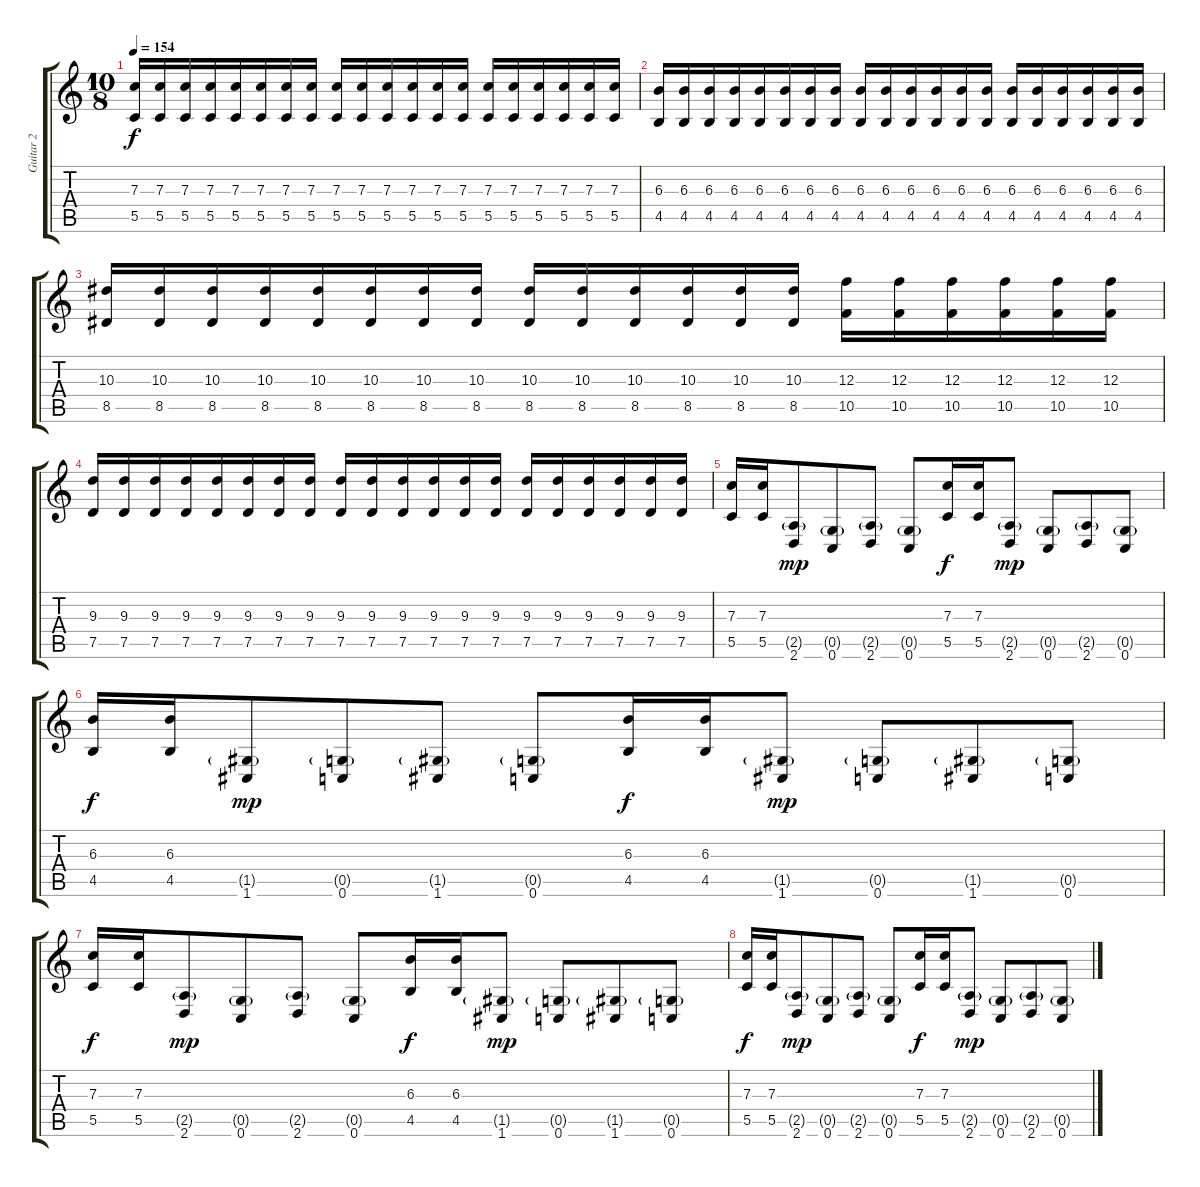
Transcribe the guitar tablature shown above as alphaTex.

\track ("Guitar 2" "Guitar 2") {instrument distortionguitar}
\staff {score tabs}
\tuning (D4 A3 F3 C3 G2 C2) {hide}
\ts (10 8)
\tempo 154
\clef g2
\ks c
(7.3 5.5).16{dy f volume 13 instrument distortionguitar} (7.3 5.5).16 (7.3 5.5).16 (7.3 5.5).16 (7.3 5.5).16 (7.3 5.5).16 (7.3 5.5).16 (7.3 5.5).16 (7.3 5.5).16 (7.3 5.5).16 (7.3 5.5).16 (7.3 5.5).16 (7.3 5.5).16 (7.3 5.5).16 (7.3 5.5).16 (7.3 5.5).16 (7.3 5.5).16 (7.3 5.5).16 (7.3 5.5).16 (7.3 5.5).16 |
(6.3 4.5).16 (6.3 4.5).16 (6.3 4.5).16 (6.3 4.5).16 (6.3 4.5).16 (6.3 4.5).16 (6.3 4.5).16 (6.3 4.5).16 (6.3 4.5).16 (6.3 4.5).16 (6.3 4.5).16 (6.3 4.5).16 (6.3 4.5).16 (6.3 4.5).16 (6.3 4.5).16 (6.3 4.5).16 (6.3 4.5).16 (6.3 4.5).16 (6.3 4.5).16 (6.3 4.5).16 |
(10.3 8.5).16 (10.3 8.5).16 (10.3 8.5).16 (10.3 8.5).16 (10.3 8.5).16 (10.3 8.5).16 (10.3 8.5).16 (10.3 8.5).16 (10.3 8.5).16 (10.3 8.5).16 (10.3 8.5).16 (10.3 8.5).16 (10.3 8.5).16 (10.3 8.5).16 (12.3 10.5).16 (12.3 10.5).16 (12.3 10.5).16 (12.3 10.5).16 (12.3 10.5).16 (12.3 10.5).16 |
(9.3 7.5).16 (9.3 7.5).16 (9.3 7.5).16 (9.3 7.5).16 (9.3 7.5).16 (9.3 7.5).16 (9.3 7.5).16 (9.3 7.5).16 (9.3 7.5).16 (9.3 7.5).16 (9.3 7.5).16 (9.3 7.5).16 (9.3 7.5).16 (9.3 7.5).16 (9.3 7.5).16 (9.3 7.5).16 (9.3 7.5).16 (9.3 7.5).16 (9.3 7.5).16 (9.3 7.5).16 |
(7.3 5.5).16{volume 16} (7.3 5.5).16 (2.5{g} 2.6).8{dy mp} (0.5{g} 0.6).8 (2.5{g} 2.6).8 (0.5{g} 0.6).8 (7.3 5.5).16{dy f} (7.3 5.5).16 (2.5{g} 2.6).8{dy mp} (0.5{g} 0.6).8 (2.5{g} 2.6).8 (0.5{g} 0.6).8 |
(6.3 4.5).16{dy f} (6.3 4.5).16 (1.5{g} 1.6).8{dy mp} (0.5{g} 0.6).8 (1.5{g} 1.6).8 (0.5{g} 0.6).8 (6.3 4.5).16{dy f} (6.3 4.5).16 (1.5{g} 1.6).8{dy mp} (0.5{g} 0.6).8 (1.5{g} 1.6).8 (0.5{g} 0.6).8 |
(7.3 5.5).16{dy f} (7.3 5.5).16 (2.5{g} 2.6).8{dy mp} (0.5{g} 0.6).8 (2.5{g} 2.6).8 (0.5{g} 0.6).8 (6.3 4.5).16{dy f} (6.3 4.5).16 (1.5{g} 1.6).8{dy mp} (0.5{g} 0.6).8 (1.5{g} 1.6).8 (0.5{g} 0.6).8 |
(7.3 5.5).16{dy f} (7.3 5.5).16 (2.5{g} 2.6).8{dy mp} (0.5{g} 0.6).8 (2.5{g} 2.6).8 (0.5{g} 0.6).8 (7.3 5.5).16{dy f} (7.3 5.5).16 (2.5{g} 2.6).8{dy mp} (0.5{g} 0.6).8 (2.5{g} 2.6).8 (0.5{g} 0.6).8
